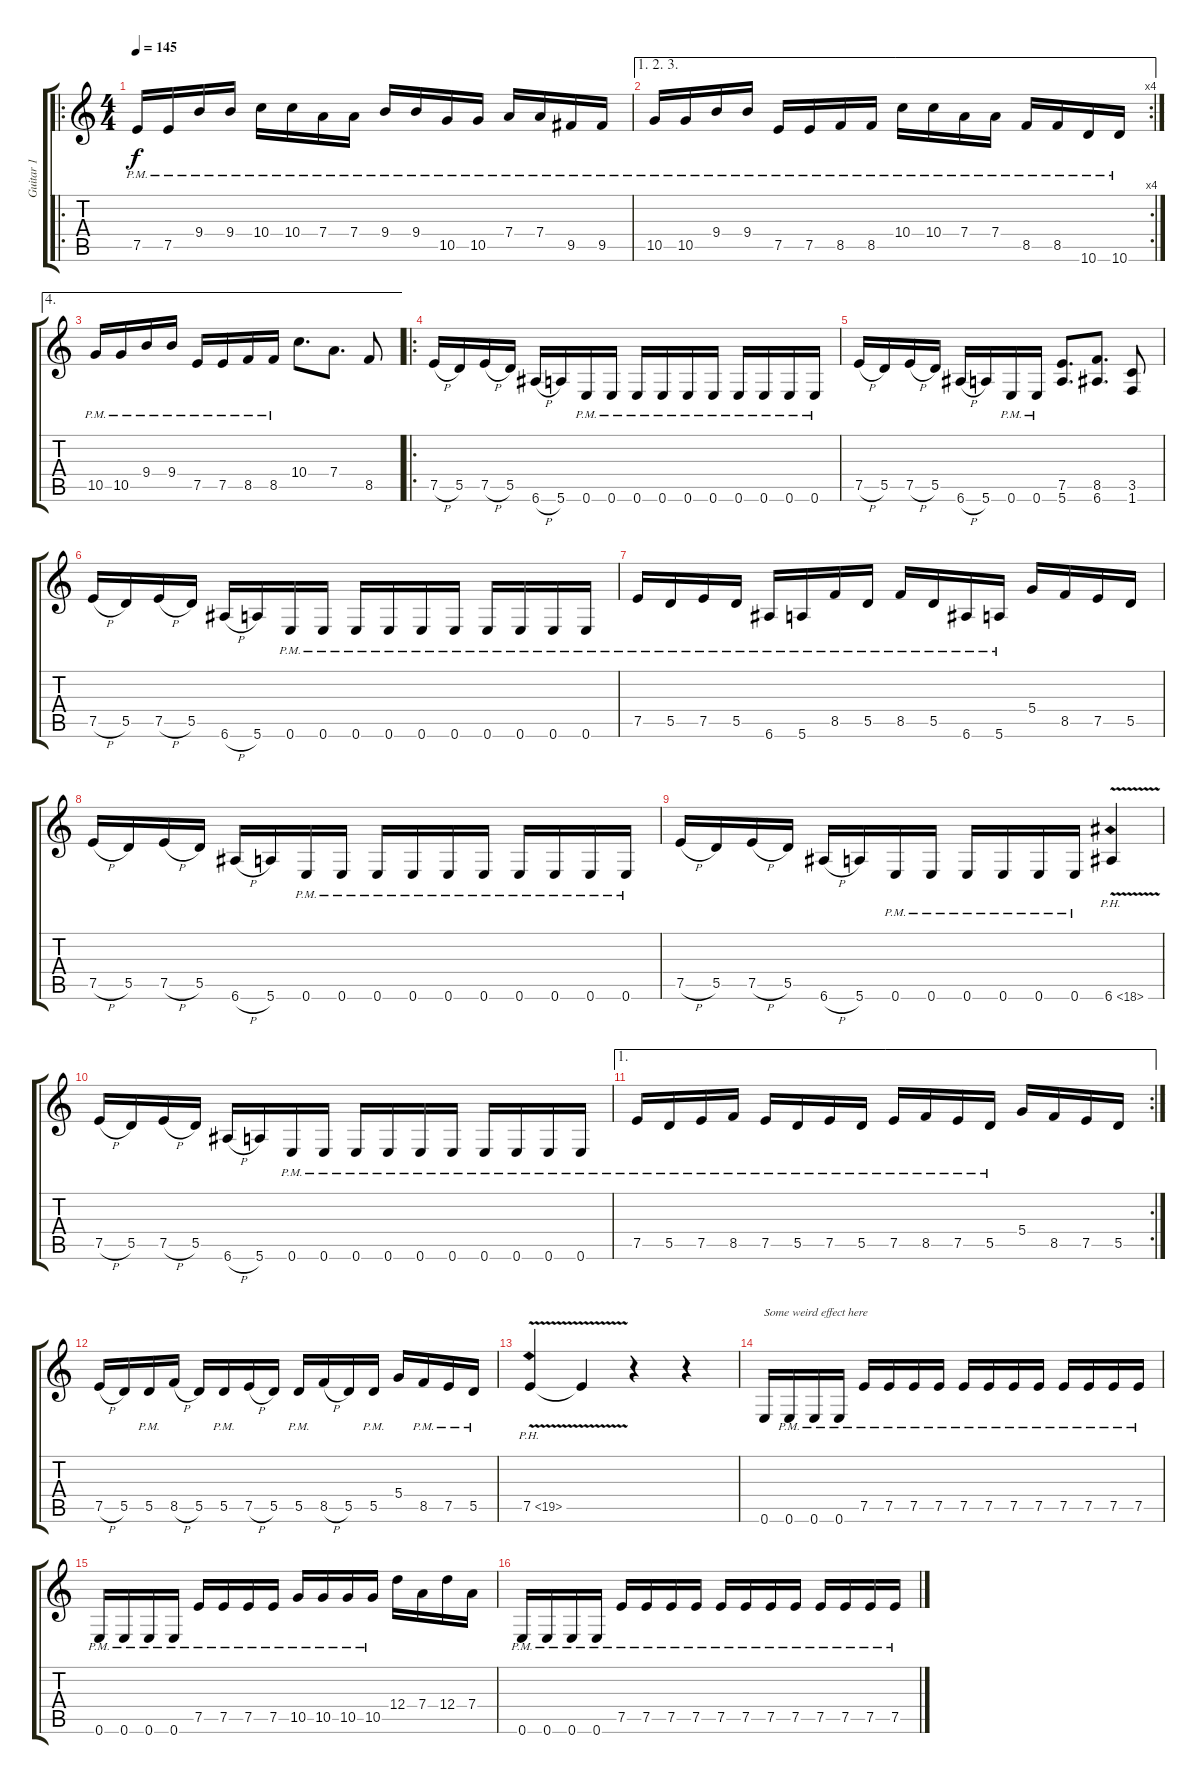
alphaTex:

\track ("Guitar 1" "Guitar 1") {instrument distortionguitar}
\staff {score tabs}
\tuning (E4 B3 G3 D3 A2 E2) {hide}
\ro
\ts (4 4)
\tempo 145
\clef g2
\ks c
7.5{pm}.16{dy f instrument distortionguitar} 7.5{pm}.16 9.4{pm}.16 9.4{pm}.16 10.4{pm}.16 10.4{pm}.16 7.4{pm}.16 7.4{pm}.16 9.4{pm}.16 9.4{pm}.16 10.5{pm}.16 10.5{pm}.16 7.4{pm}.16 7.4{pm}.16 9.5{pm}.16 9.5{pm}.16 |
\ae (1 2 3)
\rc 4
10.5{pm}.16 10.5{pm}.16 9.4{pm}.16 9.4{pm}.16 7.5{pm}.16 7.5{pm}.16 8.5{pm}.16 8.5{pm}.16 10.4{pm}.16 10.4{pm}.16 7.4{pm}.16 7.4{pm}.16 8.5{pm}.16 8.5{pm}.16 10.6{pm}.16 10.6{pm}.16 |
\ae 4
10.5{pm}.16 10.5{pm}.16 9.4{pm}.16 9.4{pm}.16 7.5{pm}.16 7.5{pm}.16 8.5{pm}.16 8.5{pm}.16 10.4.8{d} 7.4.8{d} 8.5.8 |
\ro
7.5{h}.16 5.5.16 7.5{h}.16 5.5.16 6.6{h}.16 5.6.16 0.6{pm}.16 0.6{pm}.16 0.6{pm}.16 0.6{pm}.16 0.6{pm}.16 0.6{pm}.16 0.6{pm}.16 0.6{pm}.16 0.6{pm}.16 0.6{pm}.16 |
7.5{h}.16 5.5.16 7.5{h}.16 5.5.16 6.6{h}.16 5.6.16 0.6{pm}.16 0.6{pm}.16 (7.5 5.6).8{d} (8.5 6.6).8{d} (3.5 1.6).8 |
7.5{h}.16 5.5.16 7.5{h}.16 5.5.16 6.6{h}.16 5.6.16 0.6{pm}.16 0.6{pm}.16 0.6{pm}.16 0.6{pm}.16 0.6{pm}.16 0.6{pm}.16 0.6{pm}.16 0.6{pm}.16 0.6{pm}.16 0.6{pm}.16 |
7.5{pm}.16 5.5{pm}.16 7.5{pm}.16 5.5{pm}.16 6.6{pm}.16 5.6{pm}.16 8.5{pm}.16 5.5{pm}.16 8.5{pm}.16 5.5{pm}.16 6.6{pm}.16 5.6{pm}.16 5.4.16 8.5.16 7.5.16 5.5.16 |
7.5{h}.16 5.5.16 7.5{h}.16 5.5.16 6.6{h}.16 5.6.16 0.6{pm}.16 0.6{pm}.16 0.6{pm}.16 0.6{pm}.16 0.6{pm}.16 0.6{pm}.16 0.6{pm}.16 0.6{pm}.16 0.6{pm}.16 0.6{pm}.16 |
7.5{h}.16 5.5.16 7.5{h}.16 5.5.16 6.6{h}.16 5.6.16 0.6{pm}.16 0.6{pm}.16 0.6{pm}.16 0.6{pm}.16 0.6{pm}.16 0.6{pm}.16 6.6{ph 12 v}.4 |
7.5{h}.16 5.5.16 7.5{h}.16 5.5.16 6.6{h}.16 5.6.16 0.6{pm}.16 0.6{pm}.16 0.6{pm}.16 0.6{pm}.16 0.6{pm}.16 0.6{pm}.16 0.6{pm}.16 0.6{pm}.16 0.6{pm}.16 0.6{pm}.16 |
\ae 1
\rc 2
7.5{pm}.16 5.5{pm}.16 7.5{pm}.16 8.5{pm}.16 7.5{pm}.16 5.5{pm}.16 7.5{pm}.16 5.5{pm}.16 7.5{pm}.16 8.5{pm}.16 7.5{pm}.16 5.5{pm}.16 5.4.16 8.5.16 7.5.16 5.5.16 |
7.5{h}.16 5.5.16 5.5{pm}.16 8.5{h}.16 5.5.16 5.5{pm}.16 7.5{h}.16 5.5.16 5.5{pm}.16 8.5{h}.16 5.5.16 5.5{pm}.16 5.4.16 8.5{pm}.16 7.5{pm}.16 5.5{pm}.16 |
7.5{ph 12 v}.4 7.5{t}.4 r.4 r.4 |
0.6.16{txt "Some weird effect here"} 0.6{pm}.16 0.6{pm}.16 0.6{pm}.16 7.5{pm}.16 7.5{pm}.16 7.5{pm}.16 7.5{pm}.16 7.5{pm}.16 7.5{pm}.16 7.5{pm}.16 7.5{pm}.16 7.5{pm}.16 7.5{pm}.16 7.5{pm}.16 7.5{pm}.16 |
0.6{pm}.16 0.6{pm}.16 0.6{pm}.16 0.6{pm}.16 7.5{pm}.16 7.5{pm}.16 7.5{pm}.16 7.5{pm}.16 10.5{pm}.16 10.5{pm}.16 10.5{pm}.16 10.5{pm}.16 12.4.16 7.4.16 12.4.16 7.4.16 |
0.6{pm}.16 0.6{pm}.16 0.6{pm}.16 0.6{pm}.16 7.5{pm}.16 7.5{pm}.16 7.5{pm}.16 7.5{pm}.16 7.5{pm}.16 7.5{pm}.16 7.5{pm}.16 7.5{pm}.16 7.5{pm}.16 7.5{pm}.16 7.5{pm}.16 7.5{pm}.16
